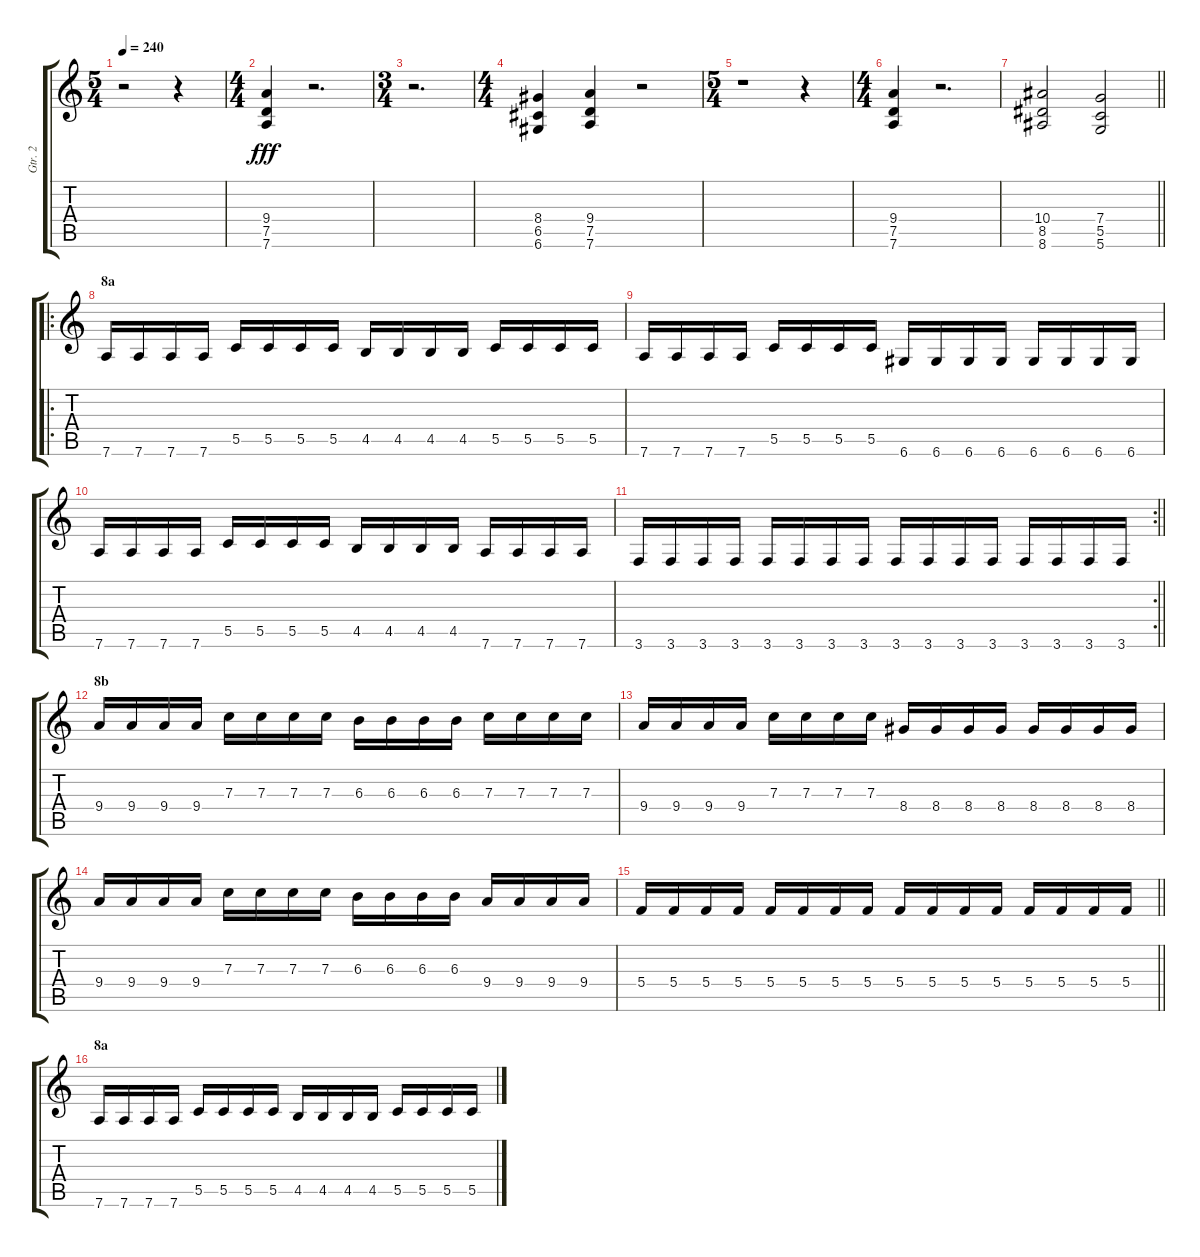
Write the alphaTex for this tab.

\track ("Gtr. 2" "Gtr. 2") {instrument distortionguitar}
\staff {score tabs}
\tuning (D4 A3 F3 C3 G2 D2) {hide}
\ts (5 4)
\tempo 240
\clef g2
\ks c
r.2{dy fff} r.4 |
\ts (4 4)
(9.4 7.5 7.6).4 r.2{d} |
\ts (3 4)
r.2{d} |
\ts (4 4)
(8.4 6.5 6.6).4 (9.4 7.5 7.6).4 r.2 |
\ts (5 4)
r.1 r.4 |
\ts (4 4)
(9.4 7.5 7.6).4 r.2{d} |
\barLineRight lightlight
(10.4 8.5 8.6).2 (7.4 5.5 5.6).2 |
\ro
\section ("" "8a")
7.6.16 7.6.16 7.6.16 7.6.16 5.5.16 5.5.16 5.5.16 5.5.16 4.5.16 4.5.16 4.5.16 4.5.16 5.5.16 5.5.16 5.5.16 5.5.16 |
7.6.16 7.6.16 7.6.16 7.6.16 5.5.16 5.5.16 5.5.16 5.5.16 6.6.16 6.6.16 6.6.16 6.6.16 6.6.16 6.6.16 6.6.16 6.6.16 |
7.6.16 7.6.16 7.6.16 7.6.16 5.5.16 5.5.16 5.5.16 5.5.16 4.5.16 4.5.16 4.5.16 4.5.16 7.6.16 7.6.16 7.6.16 7.6.16 |
\rc 2
\barLineRight lightlight
3.6.16 3.6.16 3.6.16 3.6.16 3.6.16 3.6.16 3.6.16 3.6.16 3.6.16 3.6.16 3.6.16 3.6.16 3.6.16 3.6.16 3.6.16 3.6.16 |
\section ("" "8b")
9.4.16 9.4.16 9.4.16 9.4.16 7.3.16 7.3.16 7.3.16 7.3.16 6.3.16 6.3.16 6.3.16 6.3.16 7.3.16 7.3.16 7.3.16 7.3.16 |
9.4.16 9.4.16 9.4.16 9.4.16 7.3.16 7.3.16 7.3.16 7.3.16 8.4.16 8.4.16 8.4.16 8.4.16 8.4.16 8.4.16 8.4.16 8.4.16 |
9.4.16 9.4.16 9.4.16 9.4.16 7.3.16 7.3.16 7.3.16 7.3.16 6.3.16 6.3.16 6.3.16 6.3.16 9.4.16 9.4.16 9.4.16 9.4.16 |
\barLineRight lightlight
5.4.16 5.4.16 5.4.16 5.4.16 5.4.16 5.4.16 5.4.16 5.4.16 5.4.16 5.4.16 5.4.16 5.4.16 5.4.16 5.4.16 5.4.16 5.4.16 |
\section ("" "8a")
7.6.16 7.6.16 7.6.16 7.6.16 5.5.16 5.5.16 5.5.16 5.5.16 4.5.16 4.5.16 4.5.16 4.5.16 5.5.16 5.5.16 5.5.16 5.5.16
